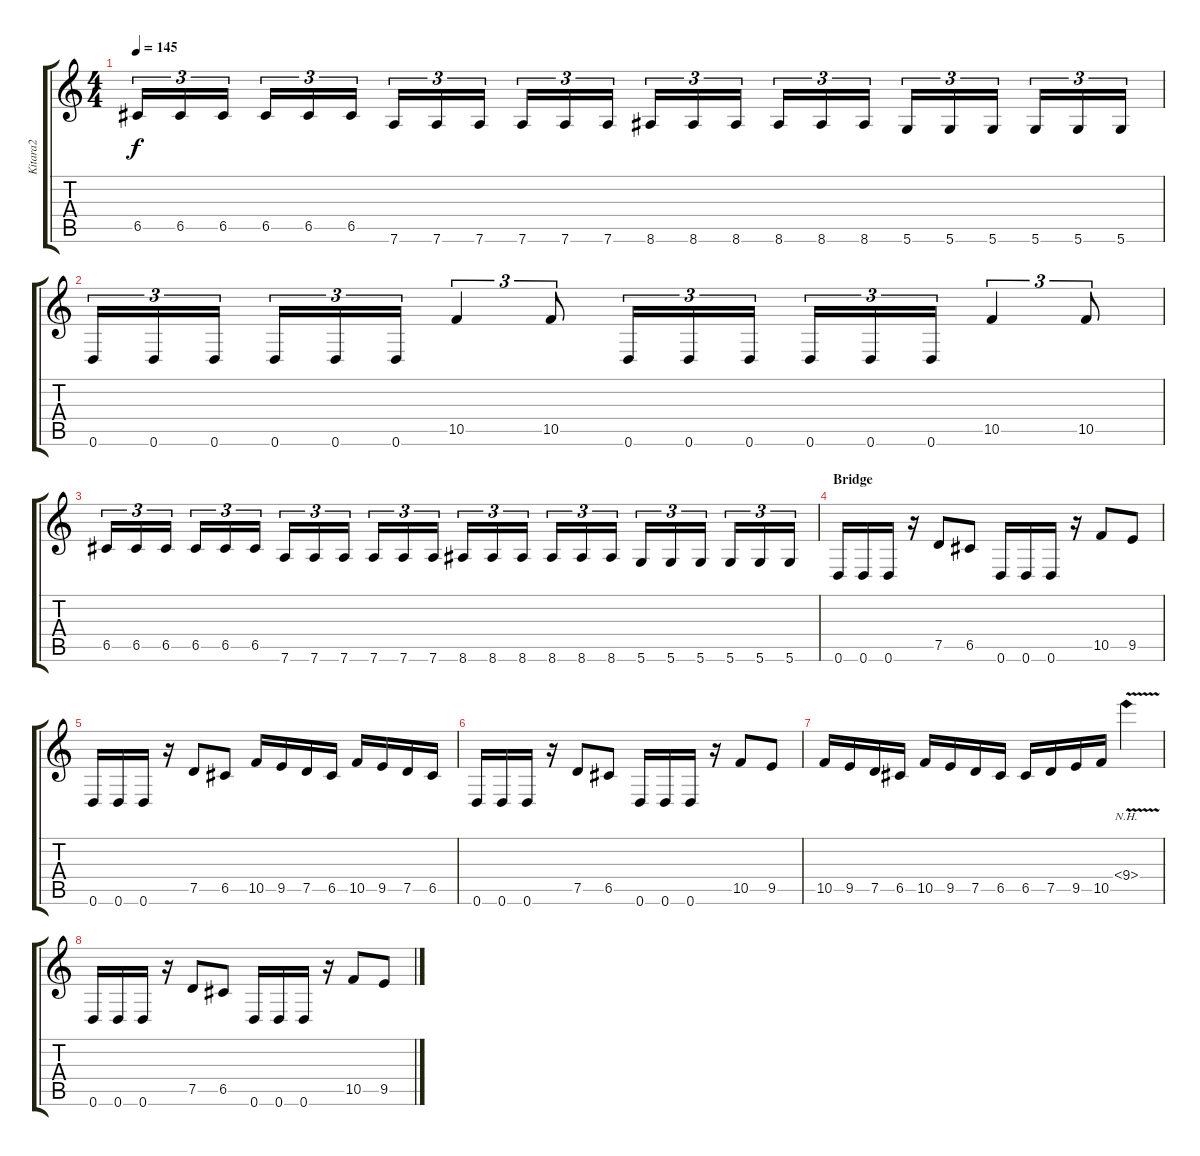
\track ("Kitara2" "Kitara2") {instrument distortionguitar}
\staff {score tabs}
\tuning (D4 A3 F3 C3 G2 D2) {hide}
\ts (4 4)
\tempo 145
\clef g2
\ks c
6.5.16{tu (3 2) dy f} 6.5.16{tu (3 2)} 6.5.16{tu (3 2)} 6.5.16{tu (3 2)} 6.5.16{tu (3 2)} 6.5.16{tu (3 2)} 7.6.16{tu (3 2)} 7.6.16{tu (3 2)} 7.6.16{tu (3 2)} 7.6.16{tu (3 2)} 7.6.16{tu (3 2)} 7.6.16{tu (3 2)} 8.6.16{tu (3 2)} 8.6.16{tu (3 2)} 8.6.16{tu (3 2)} 8.6.16{tu (3 2)} 8.6.16{tu (3 2)} 8.6.16{tu (3 2)} 5.6.16{tu (3 2)} 5.6.16{tu (3 2)} 5.6.16{tu (3 2)} 5.6.16{tu (3 2)} 5.6.16{tu (3 2)} 5.6.16{tu (3 2)} |
0.6.16{tu (3 2)} 0.6.16{tu (3 2)} 0.6.16{tu (3 2)} 0.6.16{tu (3 2)} 0.6.16{tu (3 2)} 0.6.16{tu (3 2)} 10.5.4{tu (3 2)} 10.5.8{tu (3 2)} 0.6.16{tu (3 2)} 0.6.16{tu (3 2)} 0.6.16{tu (3 2)} 0.6.16{tu (3 2)} 0.6.16{tu (3 2)} 0.6.16{tu (3 2)} 10.5.4{tu (3 2)} 10.5.8{tu (3 2)} |
6.5.16{tu (3 2)} 6.5.16{tu (3 2)} 6.5.16{tu (3 2)} 6.5.16{tu (3 2)} 6.5.16{tu (3 2)} 6.5.16{tu (3 2)} 7.6.16{tu (3 2)} 7.6.16{tu (3 2)} 7.6.16{tu (3 2)} 7.6.16{tu (3 2)} 7.6.16{tu (3 2)} 7.6.16{tu (3 2)} 8.6.16{tu (3 2)} 8.6.16{tu (3 2)} 8.6.16{tu (3 2)} 8.6.16{tu (3 2)} 8.6.16{tu (3 2)} 8.6.16{tu (3 2)} 5.6.16{tu (3 2)} 5.6.16{tu (3 2)} 5.6.16{tu (3 2)} 5.6.16{tu (3 2)} 5.6.16{tu (3 2)} 5.6.16{tu (3 2)} |
\section ("" "Bridge")
0.6.16 0.6.16 0.6.16 r.16 7.5.8 6.5.8 0.6.16 0.6.16 0.6.16 r.16 10.5.8 9.5.8 |
0.6.16 0.6.16 0.6.16 r.16 7.5.8 6.5.8 10.5.16 9.5.16 7.5.16 6.5.16 10.5.16 9.5.16 7.5.16 6.5.16 |
0.6.16 0.6.16 0.6.16 r.16 7.5.8 6.5.8 0.6.16 0.6.16 0.6.16 r.16 10.5.8 9.5.8 |
10.5.16 9.5.16 7.5.16 6.5.16 10.5.16 9.5.16 7.5.16 6.5.16 6.5.16 7.5.16 9.5.16 10.5.16 9.4{nh v}.4 |
0.6.16 0.6.16 0.6.16 r.16 7.5.8 6.5.8 0.6.16 0.6.16 0.6.16 r.16 10.5.8 9.5.8
